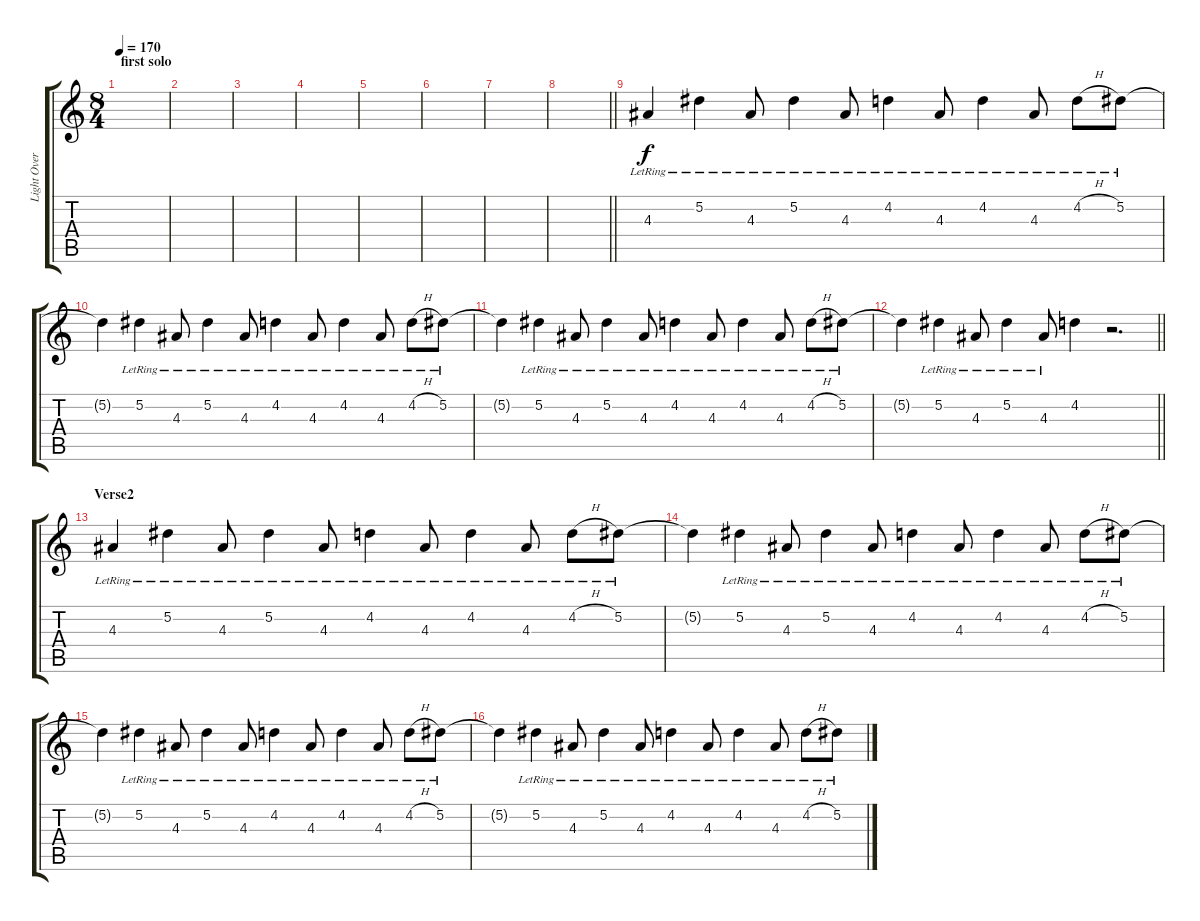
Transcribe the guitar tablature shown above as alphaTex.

\track ("Light Overdrive pluck" "Light Over") {instrument electricguitarclean}
\staff {score tabs}
\tuning (Eb4 Bb3 Gb3 Db3 Ab2 Eb2) {hide}
\ts (8 4)
\section ("" "first solo")
\tempo 170
\clef g2
\ks c
|
|
|
|
|
|
|
\barLineRight lightlight
|
4.3{lr}.4 5.2{lr}.4 4.3{lr}.8 5.2{lr}.4 4.3{lr}.8 4.2{lr}.4 4.3{lr}.8 4.2{lr}.4 4.3{lr}.8 4.2{h lr}.8 5.2{lr}.8 |
5.2{t}.4 5.2{lr}.4 4.3{lr}.8 5.2{lr}.4 4.3{lr}.8 4.2{lr}.4 4.3{lr}.8 4.2{lr}.4 4.3{lr}.8 4.2{h lr}.8 5.2{lr}.8 |
5.2{t}.4 5.2{lr}.4 4.3{lr}.8 5.2{lr}.4 4.3{lr}.8 4.2{lr}.4 4.3{lr}.8 4.2{lr}.4 4.3{lr}.8 4.2{h lr}.8 5.2{lr}.8 |
\barLineRight lightlight
5.2{t}.4 5.2{lr}.4 4.3{lr}.8 5.2{lr}.4 4.3{lr}.8 4.2.4 r.2{d} |
\section ("" "Verse2")
4.3{lr}.4 5.2{lr}.4 4.3{lr}.8 5.2{lr}.4 4.3{lr}.8 4.2{lr}.4 4.3{lr}.8 4.2{lr}.4 4.3{lr}.8 4.2{h lr}.8 5.2{lr}.8 |
5.2{t}.4 5.2{lr}.4 4.3{lr}.8 5.2{lr}.4 4.3{lr}.8 4.2{lr}.4 4.3{lr}.8 4.2{lr}.4 4.3{lr}.8 4.2{h lr}.8 5.2{lr}.8 |
5.2{t}.4 5.2{lr}.4 4.3{lr}.8 5.2{lr}.4 4.3{lr}.8 4.2{lr}.4 4.3{lr}.8 4.2{lr}.4 4.3{lr}.8 4.2{h lr}.8 5.2{lr}.8 |
5.2{t}.4 5.2{lr}.4 4.3{lr}.8 5.2{lr}.4 4.3{lr}.8 4.2{lr}.4 4.3{lr}.8 4.2{lr}.4 4.3{lr}.8 4.2{h lr}.8 5.2{lr}.8
